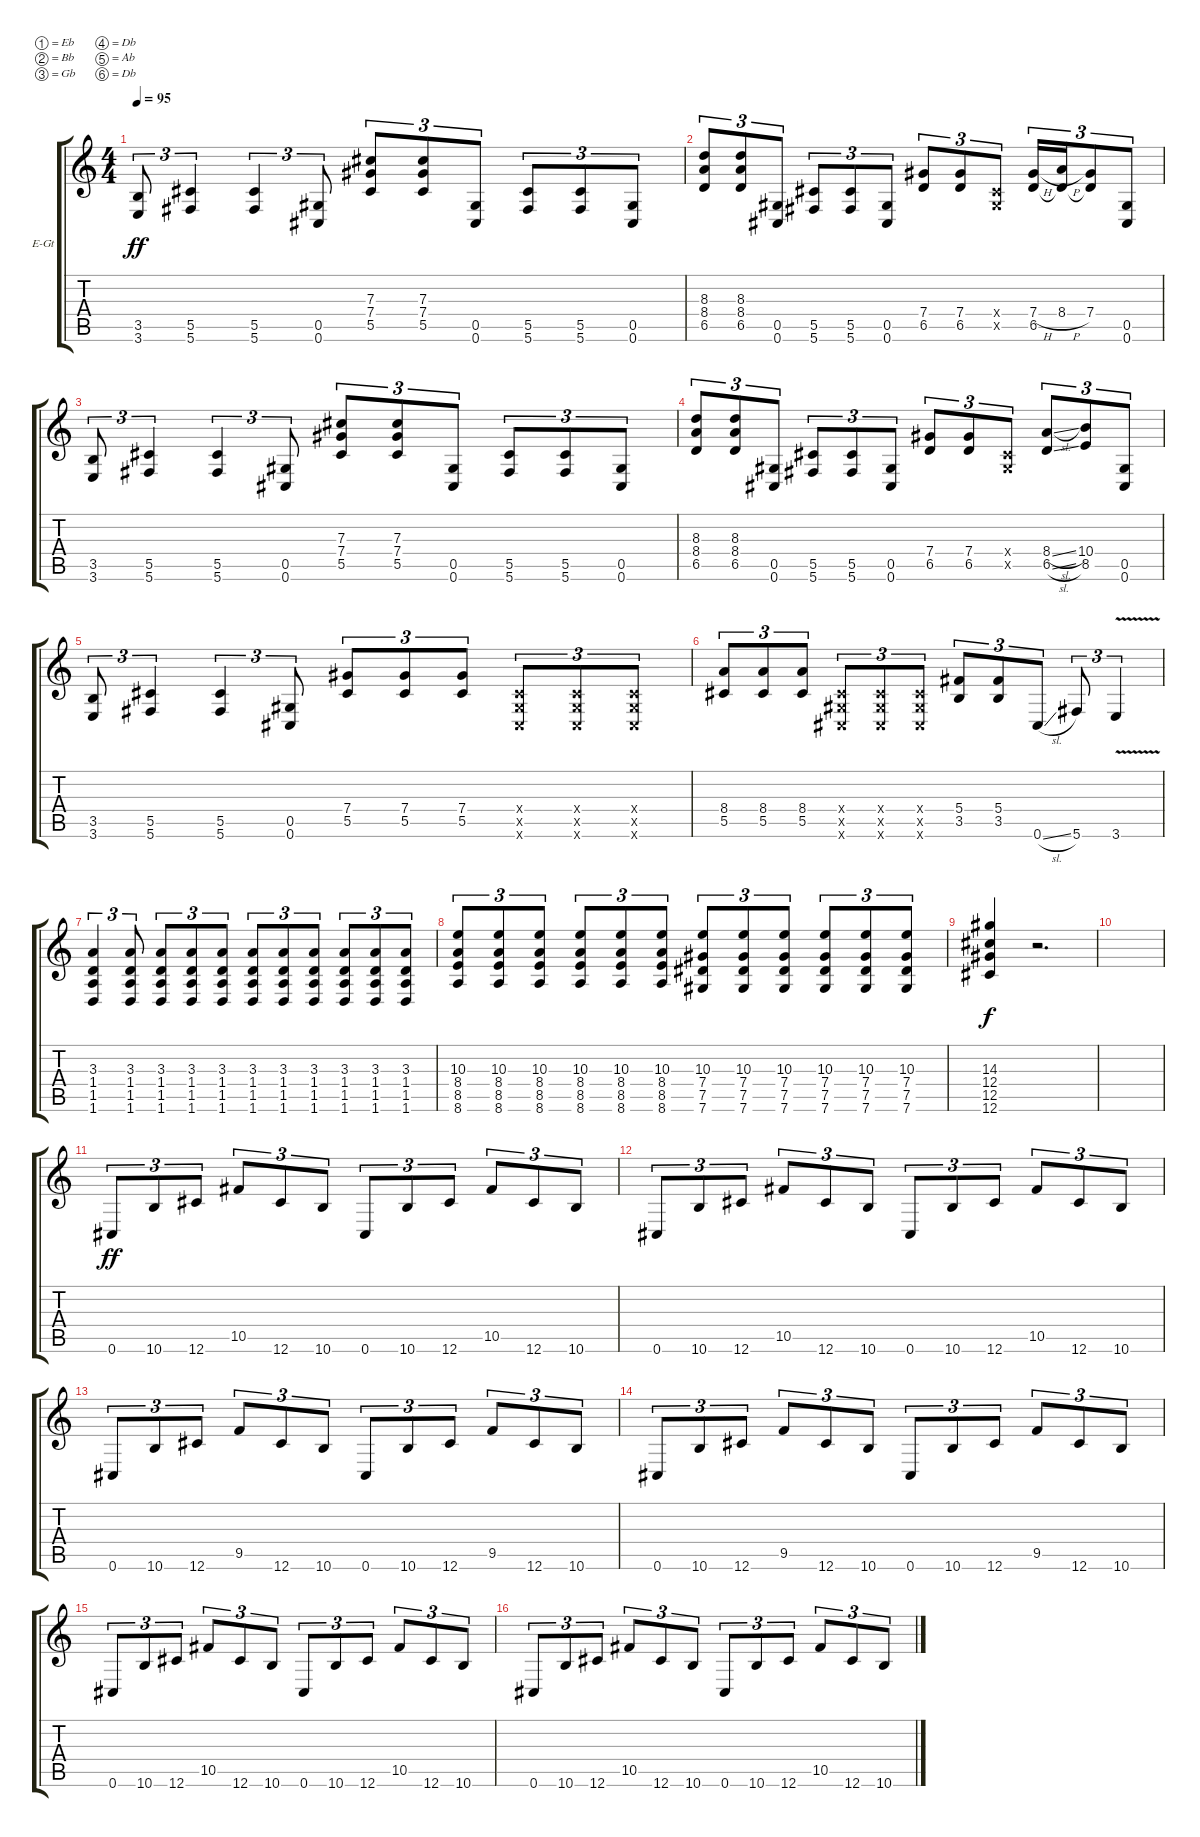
\defaultSystemsLayout 4
\bracketExtendMode groupsimilarinstruments
\firstSystemTrackNameOrientation horizontal
\otherSystemsTrackNameOrientation horizontal
\track ("Electric Guitar" "E-Gt") {instrument distortionguitar}
\staff {score tabs}
\tuning (Eb4 Bb3 Gb3 Db3 Ab2 Db2)
\ts (4 4)
\tempo 95
\clef g2
\ks c
(3.6 3.5).8{tu (3 2) dy ff} (5.6 5.5).4{tu (3 2)} (5.5 5.6).4{tu (3 2)} (0.5 0.6).8{tu (3 2)} (7.4 5.5 7.3).8{tu (3 2)} (5.5 7.4 7.3).8{tu (3 2)} (0.5 0.6).8{tu (3 2)} (5.5 5.6).8{tu (3 2)} (5.6 5.5).8{tu (3 2)} (0.5 0.6).8{tu (3 2)} |
(6.5 8.4 8.3).8{tu (3 2)} (8.3 8.4 6.5).8{tu (3 2)} (0.6 0.5).8{tu (3 2)} (5.5 5.6).8{tu (3 2)} (5.6 5.5).8{tu (3 2)} (0.5 0.6).8{tu (3 2)} (6.5 7.4).8{tu (3 2)} (6.5 7.4).8{tu (3 2)} (0.5{x} 0.4{x}).8{tu (3 2)} (6.5 7.4{h}).16{tu (3 2)} (8.4{h} 6.5{t}).16{tu (3 2)} (7.4 6.5{t}).8{tu (3 2)} (0.6 0.5).8{tu (3 2)} |
(3.6 3.5).8{tu (3 2)} (5.6 5.5).4{tu (3 2)} (5.5 5.6).4{tu (3 2)} (0.5 0.6).8{tu (3 2)} (7.4 5.5 7.3).8{tu (3 2)} (5.5 7.4 7.3).8{tu (3 2)} (0.5 0.6).8{tu (3 2)} (5.5 5.6).8{tu (3 2)} (5.6 5.5).8{tu (3 2)} (0.5 0.6).8{tu (3 2)} |
(6.5 8.4 8.3).8{tu (3 2)} (8.3 8.4 6.5).8{tu (3 2)} (0.6 0.5).8{tu (3 2)} (5.5 5.6).8{tu (3 2)} (5.6 5.5).8{tu (3 2)} (0.5 0.6).8{tu (3 2)} (6.5 7.4).8{tu (3 2)} (6.5 7.4).8{tu (3 2)} (0.5{x} 0.4{x}).8{tu (3 2)} (6.5{sl} 8.4{sl}).8{tu (3 2)} (8.5 10.4).8{tu (3 2)} (0.5 0.6).8{tu (3 2)} |
(3.6 3.5).8{tu (3 2)} (5.5 5.6).4{tu (3 2)} (5.6 5.5).4{tu (3 2)} (0.6 0.5).8{tu (3 2)} (5.5 7.4).8{tu (3 2)} (5.5 7.4).8{tu (3 2)} (5.5 7.4).8{tu (3 2)} (0.5{x} 0.4{x} 0.6{x}).8{tu (3 2)} (0.4{x} 0.5{x} 0.6{x}).8{tu (3 2)} (0.5{x} 0.4{x} 0.6{x}).8{tu (3 2)} |
(5.5 8.4).8{tu (3 2)} (5.5 8.4).8{tu (3 2)} (5.5 8.4).8{tu (3 2)} (0.5{x} 0.4{x} 0.6{x}).8{tu (3 2)} (0.4{x} 0.5{x} 0.6{x}).8{tu (3 2)} (0.4{x} 0.5{x} 0.6{x}).8{tu (3 2)} (3.5 5.4).8{tu (3 2)} (3.5 5.4).8{tu (3 2)} 0.6{sl}.8{tu (3 2)} 5.6.8{tu (3 2)} 3.6{v}.4{tu (3 2)} |
(1.6 1.5 1.4 3.3).4{tu (3 2)} (1.6 1.5 1.4 3.3).8{tu (3 2)} (1.6 1.5 1.4 3.3).8{tu (3 2)} (1.6 1.5 1.4 3.3).8{tu (3 2)} (1.6 1.5 1.4 3.3).8{tu (3 2)} (1.6 1.5 1.4 3.3).8{tu (3 2)} (1.6 1.5 1.4 3.3).8{tu (3 2)} (1.6 1.5 1.4 3.3).8{tu (3 2)} (1.6 1.5 1.4 3.3).8{tu (3 2)} (1.6 1.5 1.4 3.3).8{tu (3 2)} (1.6 1.5 1.4 3.3).8{tu (3 2)} |
(8.6 8.5 8.4 10.3).8{tu (3 2)} (8.6 8.5 8.4 10.3).8{tu (3 2)} (8.6 8.5 8.4 10.3).8{tu (3 2)} (8.6 8.5 8.4 10.3).8{tu (3 2)} (8.6 8.5 8.4 10.3).8{tu (3 2)} (8.6 8.5 8.4 10.3).8{tu (3 2)} (7.6 7.5 7.4 10.3).8{tu (3 2)} (7.6 7.5 7.4 10.3).8{tu (3 2)} (7.6 7.5 7.4 10.3).8{tu (3 2)} (7.6 7.5 7.4 10.3).8{tu (3 2)} (7.6 7.5 7.4 10.3).8{tu (3 2)} (7.6 7.5 7.4 10.3).8{tu (3 2)} |
(12.6 12.5 12.4 14.3).4{dy f} r.2{d} |
|
0.6.8{tu (3 2) dy ff} 10.6.8{tu (3 2)} 12.6.8{tu (3 2)} 10.5.8{tu (3 2)} 12.6.8{tu (3 2)} 10.6.8{tu (3 2)} 0.6.8{tu (3 2)} 10.6.8{tu (3 2)} 12.6.8{tu (3 2)} 10.5.8{tu (3 2)} 12.6.8{tu (3 2)} 10.6.8{tu (3 2)} |
0.6.8{tu (3 2)} 10.6.8{tu (3 2)} 12.6.8{tu (3 2)} 10.5.8{tu (3 2)} 12.6.8{tu (3 2)} 10.6.8{tu (3 2)} 0.6.8{tu (3 2)} 10.6.8{tu (3 2)} 12.6.8{tu (3 2)} 10.5.8{tu (3 2)} 12.6.8{tu (3 2)} 10.6.8{tu (3 2)} |
0.6.8{tu (3 2)} 10.6.8{tu (3 2)} 12.6.8{tu (3 2)} 9.5.8{tu (3 2)} 12.6.8{tu (3 2)} 10.6.8{tu (3 2)} 0.6.8{tu (3 2)} 10.6.8{tu (3 2)} 12.6.8{tu (3 2)} 9.5.8{tu (3 2)} 12.6.8{tu (3 2)} 10.6.8{tu (3 2)} |
0.6.8{tu (3 2)} 10.6.8{tu (3 2)} 12.6.8{tu (3 2)} 9.5.8{tu (3 2)} 12.6.8{tu (3 2)} 10.6.8{tu (3 2)} 0.6.8{tu (3 2)} 10.6.8{tu (3 2)} 12.6.8{tu (3 2)} 9.5.8{tu (3 2)} 12.6.8{tu (3 2)} 10.6.8{tu (3 2)} |
0.6.8{tu (3 2)} 10.6.8{tu (3 2)} 12.6.8{tu (3 2)} 10.5.8{tu (3 2)} 12.6.8{tu (3 2)} 10.6.8{tu (3 2)} 0.6.8{tu (3 2)} 10.6.8{tu (3 2)} 12.6.8{tu (3 2)} 10.5.8{tu (3 2)} 12.6.8{tu (3 2)} 10.6.8{tu (3 2)} |
0.6.8{tu (3 2)} 10.6.8{tu (3 2)} 12.6.8{tu (3 2)} 10.5.8{tu (3 2)} 12.6.8{tu (3 2)} 10.6.8{tu (3 2)} 0.6.8{tu (3 2)} 10.6.8{tu (3 2)} 12.6.8{tu (3 2)} 10.5.8{tu (3 2)} 12.6.8{tu (3 2)} 10.6.8{tu (3 2)}
